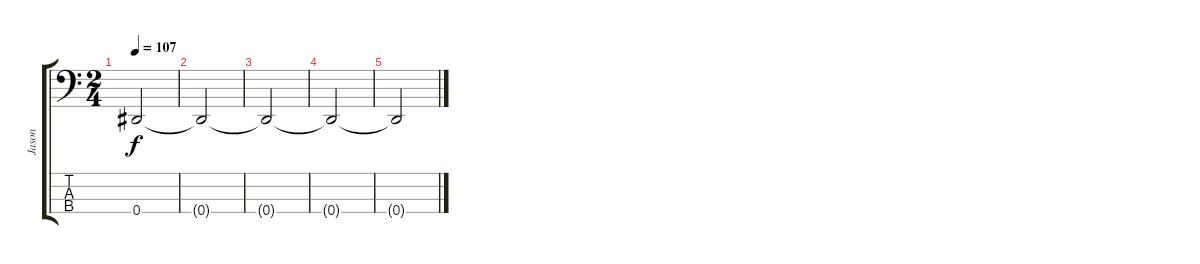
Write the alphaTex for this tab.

\track ("Jason" "Jason") {instrument electricbassfinger}
\staff {score tabs}
\tuning (Gb2 Db2 Ab1 Eb1) {hide}
\ts (2 4)
\tempo 107
\clef f4
\ks c
0.4{t}.2{dy f} |
0.4{t}.2 |
0.4{t}.2 |
0.4{t}.2 |
0.4{t}.2
